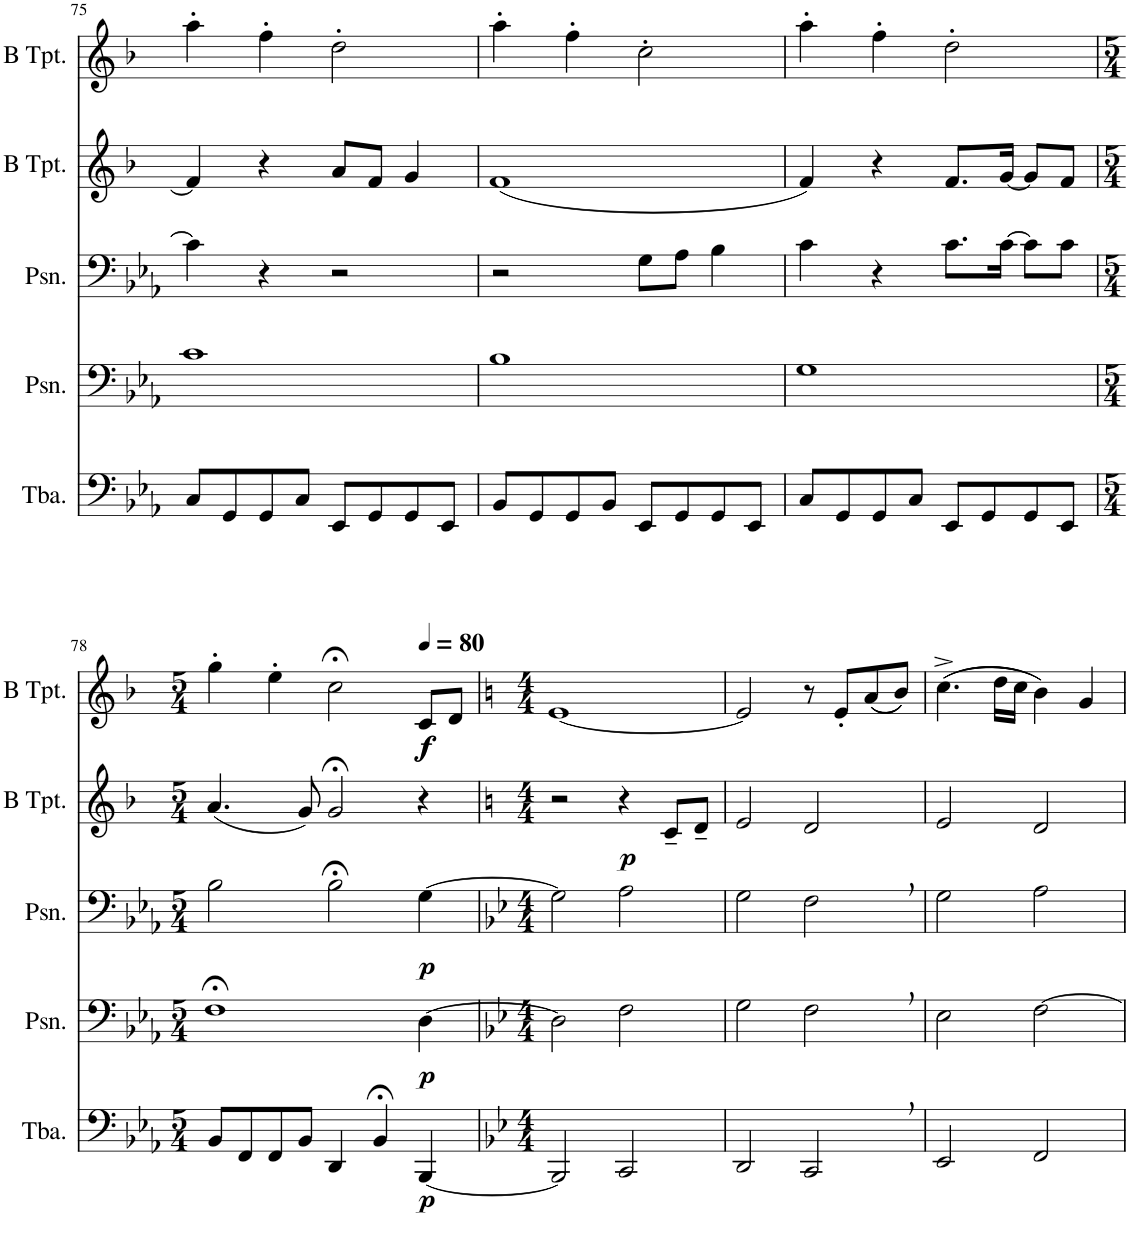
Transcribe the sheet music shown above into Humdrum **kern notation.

**kern	**dynam	**kern	**dynam	**kern	**dynam	**kern	**dynam	**kern	**dynam
*part5	*part5	*part4	*part4	*part3	*part3	*part2	*part2	*part1	*part1
*staff5	*staff5	*staff4	*staff4	*staff3	*staff3	*staff2	*staff2	*staff1	*staff1
*I"Tuba	*	*I"Posaune	*	*I"Posaune	*	*I"Trompete in B	*	*I"Trompete in B	*
*I'Tba.	*	*I'Psn.	*	*I'Psn.	*	*	*	*	*
!!LO:PB:g=z
*clefF4	*	*clefF4	*	*clefF4	*	*clefG2	*	*clefG2	*
*	*	*	*	*	*	*Trd1c2	*	*Trd1c2	*
*k[b-e-a-]	*	*k[b-e-a-]	*	*k[b-e-a-]	*	*k[b-]	*	*k[b-]	*
*M4/4	*	*M4/4	*	*M4/4	*	*M4/4	*	*M4/4	*
=75	=75	=75	=75	=75	=75	=75	=75	=75	=75
8C/L	.	1c	.	4c\]	.	4f/]	.	4aa'\	.
8GG/	.	.	.	.	.	.	.	.	.
8GG/	.	.	.	4r	.	4r	.	4ff'\	.
8C/J	.	.	.	.	.	.	.	.	.
8EE-/L	.	.	.	2r	.	8a/L	.	2dd'\	.
8GG/	.	.	.	.	.	8f/J	.	.	.
8GG/	.	.	.	.	.	4g/	.	.	.
8EE-/J	.	.	.	.	.	.	.	.	.
=76	=76	=76	=76	=76	=76	=76	=76	=76	=76
8BB-/L	.	1B-	.	2r	.	(1f	.	4aa'\	.
8GG/	.	.	.	.	.	.	.	.	.
8GG/	.	.	.	.	.	.	.	4ff'\	.
8BB-/J	.	.	.	.	.	.	.	.	.
8EE-/L	.	.	.	8G\L	.	.	.	2cc'\	.
8GG/	.	.	.	8A-\J	.	.	.	.	.
8GG/	.	.	.	4B-\	.	.	.	.	.
8EE-/J	.	.	.	.	.	.	.	.	.
=77	=77	=77	=77	=77	=77	=77	=77	=77	=77
8C/L	.	1G	.	4c\	.	4f/)	.	4aa'\	.
8GG/	.	.	.	.	.	.	.	.	.
8GG/	.	.	.	4r	.	4r	.	4ff'\	.
8C/J	.	.	.	.	.	.	.	.	.
8EE-/L	.	.	.	8.c\L	.	8.f/L	.	2dd'\	.
8GG/	.	.	.	.	.	.	.	.	.
.	.	.	.	[16c\Jk	.	[16g/Jk	.	.	.
8GG/	.	.	.	8c\L]	.	8g/L]	.	.	.
8EE-/J	.	.	.	8c\J	.	8f/J	.	.	.
!!LO:LB:g=z
=78	=78	=78	=78	=78	=78	=78	=78	=78	=78
*M5/4	*	*M5/4	*	*M5/4	*	*M5/4	*	*M5/4	*
8BB-/L	.	1F;<	.	2B-\	.	(4.a/	.	4gg'\	.
8FF/	.	.	.	.	.	.	.	.	.
8FF/	.	.	.	.	.	.	.	4ee'\	.
8BB-/J	.	.	.	.	.	8g/)	.	.	.
4DD/	.	.	.	2B-;<\	.	2g;</	.	2cc;<\	.
4BB-;</	.	.	.	.	.	.	.	.	.
*	*	*	*	*	*	*	*	*MM80	*
!	!LO:DY:b	!	!LO:DY:b	!	!LO:DY:b	!	!	!	!LO:DY:b
!	!	!	!	!	!	!	!	!	!LO:DY:n=1:b
[4BBB-/	p	[4D\	p	[4G\	p	4r	.	8c/L	f f
.	.	.	.	.	.	.	.	8d/J	.
=79	=79	=79	=79	=79	=79	=79	=79	=79	=79
*k[b-e-]	*	*k[b-e-]	*	*k[b-e-]	*	*k[]	*	*k[]	*
*M4/4	*	*M4/4	*	*M4/4	*	*M4/4	*	*M4/4	*
2BBB-/]	.	2D\]	.	2G\]	.	2r	.	[1e	.
!	!	!	!	!	!	!	!LO:DY:b	!	!
2CC/	.	2F\	.	2A\	.	4r	p	.	.
.	.	.	.	.	.	8c~/L	.	.	.
.	.	.	.	.	.	8d~/J	.	.	.
=80	=80	=80	=80	=80	=80	=80	=80	=80	=80
2DD/	.	2G\	.	2G\	.	2e/	.	2e/]	.
2CC,/	.	2F,\	.	2F,\	.	2d/	.	8r	.
.	.	.	.	.	.	.	.	8e'/L	.
.	.	.	.	.	.	.	.	((8a/	.
.	.	.	.	.	.	.	.	8b/J))	.
=81	=81	=81	=81	=81	=81	=81	=81	=81	=81
2EE-/	.	2E-\	.	2G\	.	2e/	.	((4.cc^\	.
.	.	.	.	.	.	.	.	16dd\LL	.
.	.	.	.	.	.	.	.	16cc\JJ	.
2FF/	.	[2F\	.	2A\	.	2d/	.	4b\))	.
.	.	.	.	.	.	.	.	4g/	.
=	=	=	=	=	=	=	=	=	=
*-	*-	*-	*-	*-	*-	*-	*-	*-	*-
